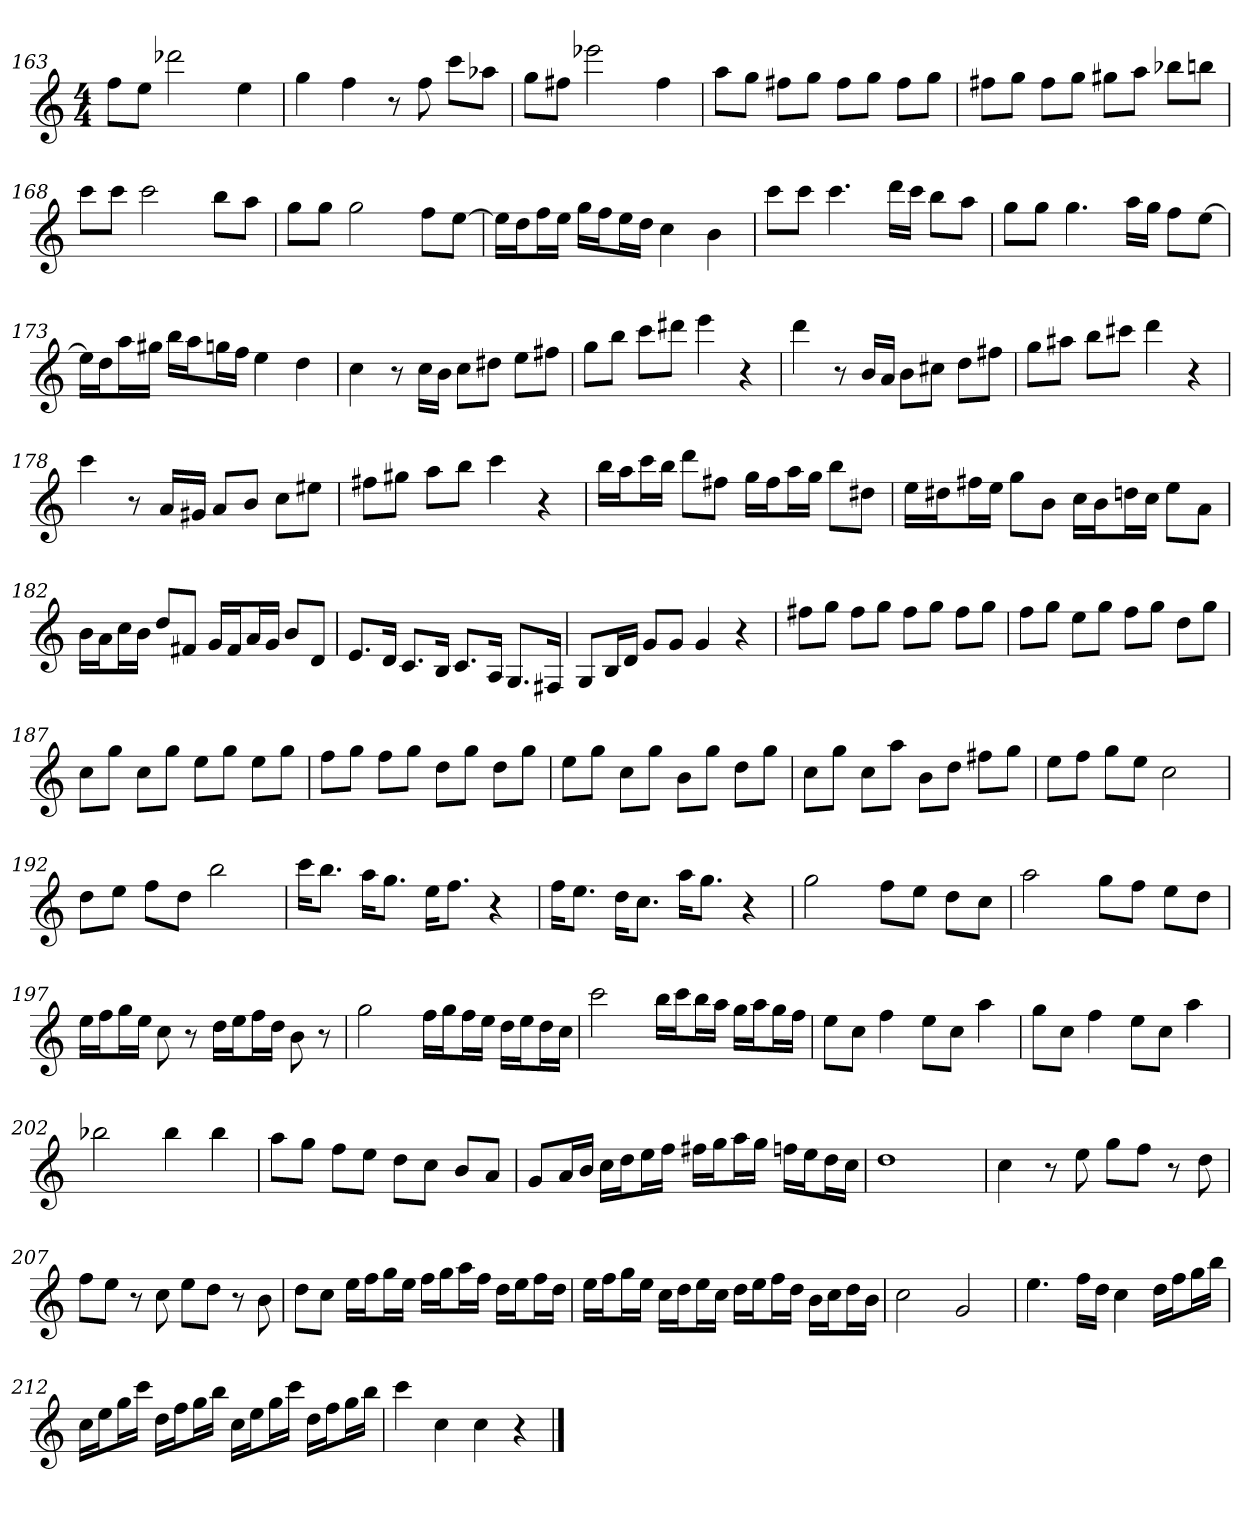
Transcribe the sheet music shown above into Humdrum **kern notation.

**kern
*part1
*staff1
*clefG2
*k[]
*C:
*M4/4
=163
8ff\L
8ee\J
2ddd-X
4ee
=164
4gg
4ff
8r
8ff
8ccc\L
8aa-X\J
=165
8gg\L
8ff#X\J
2eee-X
4ff#
=166
8aa\L
8gg\J
8ff#X\L
8gg\J
8ff#\L
8gg\J
8ff#\L
8gg\J
=167
8ff#X\L
8gg\J
8ff#\L
8gg\J
8gg#X\L
8aa\J
8bb-X\L
8bbn\J
=168
8ccc\L
8ccc\J
2ccc
8bb\L
8aa\J
=169
8gg\L
8gg\J
2gg
8ff\L
[8ee\J
=170
16ee\LL]
16dd\J
16ff\L
16ee\JJ
16gg\LL
16ff\J
16ee\L
16dd\JJ
4cc
4b
=171
8ccc\L
8ccc\J
4.ccc
16ddd\LL
16ccc\JJ
8bb\L
8aa\J
=172
8gg\L
8gg\J
4.gg
16aa\LL
16gg\JJ
8ff\L
[8ee\J
=173
16ee\LL]
16dd\J
16aa\L
16gg#X\JJ
16bb\LL
16aa\J
16ggn\L
16ff\JJ
4ee
4dd
=174
4cc
8r
16cc\LL
16b\JJ
8cc\L
8dd#X\J
8ee\L
8ff#X\J
=175
8gg\L
8bb\J
8ccc\L
8ddd#X\J
4eee
4r
=176
4ddd:
8r
16b/LL
16a/JJ
8b\L
8cc#X\J
8dd\L
8ff#X\J
=177
8gg\L
8aa#X\J
8bb\L
8ccc#X\J
4ddd
4r
=178
4ccc:
8r
16a/LL
16g#X/JJ
8a/L
8b/J
8cc\L
8ee#X\J
=179
8ff#X\L
8gg#X\J
8aa\L
8bb\J
4ccc
4r
=180
16bb\LL
16aa\J
16ccc\L
16bb\JJ
8ddd\L
8ff#X\J
16gg\LL
16ff#\J
16aa\L
16gg\JJ
8bb\L
8dd#X\J
=181
16ee\LL
16dd#X\J
16ff#X\L
16ee\JJ
8gg\L
8b\J
16cc\LL
16b\J
16ddn\L
16cc\JJ
8ee\L
8a\J
=182
16b\LL
16a\J
16cc\L
16b\JJ
8dd/L
8f#X/J
16g/LL
16f#/J
16a/L
16g/JJ
8b/L
8d/J
=183
8.e/L
16d/Jk
8.c/L
16B/Jk
8.c/L
16A/Jk
8.G/L
16F#X/Jk
=184
8G/L
16B/L
16d/JJ
8g/L
8g/J
4g
4r
=185
8ff#X\L
8gg\J
8ff#\L
8gg\J
8ff#\L
8gg\J
8ff#\L
8gg\J
=186
8ff\L
8gg\J
8ee\L
8gg\J
8ff\L
8gg\J
8dd\L
8gg\J
=187
8cc\L
8gg\J
8cc\L
8gg\J
8ee\L
8gg\J
8ee\L
8gg\J
=188
8ff\L
8gg\J
8ff\L
8gg\J
8dd\L
8gg\J
8dd\L
8gg\J
=189
8ee\L
8gg\J
8cc\L
8gg\J
8b\L
8gg\J
8dd\L
8gg\J
=190
8cc\L
8gg\J
8cc\L
8aa\J
8b\L
8dd\J
8ff#X\L
8gg\J
=191
8ee\L
8ff\J
8gg\L
8ee\J
2cc
=192
8dd\L
8ee\J
8ff\L
8dd\J
2bb
=193
16ccc\KL
8.bb\J
16aa\KL
8.gg\J
16ee\KL
8.ff\J
4r
=194
16ff\KL
8.ee\J
16dd\KL
8.cc\J
16aa\KL
8.gg\J
4r
=195
2gg
8ff\L
8ee\J
8dd\L
8cc\J
=196
2aa
8gg\L
8ff\J
8ee\L
8dd\J
=197
16ee\LL
16ff\J
16gg\L
16ee\JJ
8cc
8r
16dd\LL
16ee\J
16ff\L
16dd\JJ
8b
8r
=198
2gg
16ff\LL
16gg\J
16ff\L
16ee\JJ
16dd\LL
16ee\J
16dd\L
16cc\JJ
=199
2ccc
16bb\LL
16ccc\J
16bb\L
16aa\JJ
16gg\LL
16aa\J
16gg\L
16ff\JJ
=200
8ee\L
8cc\J
4ff
8ee\L
8cc\J
4aa
=201
8gg\L
8cc\J
4ff
8ee\L
8cc\J
4aa
=202
2bb-X
4bb-
4bb-
=203
8aa\L
8gg\J
8ff\L
8ee\J
8dd\L
8cc\J
8b/L
8a/J
=204
8g/L
16a/L
16b/JJ
16cc\LL
16dd\J
16ee\L
16ff\JJ
16ff#X\LL
16gg\J
16aa\L
16gg\JJ
16ffn\LL
16ee\J
16dd\L
16cc\JJ
=205
1dd
=206
4cc
8r
8ee
8gg\L
8ff\J
8r
8dd
=207
8ff\L
8ee\J
8r
8cc
8ee\L
8dd\J
8r
8b
=208
8dd\L
8cc\J
16ee\LL
16ff\J
16gg\L
16ee\JJ
16ff\LL
16gg\J
16aa\L
16ff\JJ
16dd\LL
16ee\J
16ff\L
16dd\JJ
=209
16ee\LL
16ff\J
16gg\L
16ee\JJ
16cc\LL
16dd\J
16ee\L
16cc\JJ
16dd\LL
16ee\J
16ff\L
16dd\JJ
16b\LL
16cc\J
16dd\L
16b\JJ
=210
2cc
2g
=211
4.ee
16ff\LL
16dd\JJ
4cc
16dd\LL
16ff\J
16gg\L
16bb\JJ
=212
16cc\LL
16ee\J
16gg\L
16ccc\JJ
16dd\LL
16ff\J
16gg\L
16bb\JJ
16cc\LL
16ee\J
16gg\L
16ccc\JJ
16dd\LL
16ff\J
16gg\L
16bb\JJ
=213
4ccc
4cc
4cc
4r
==
*-
